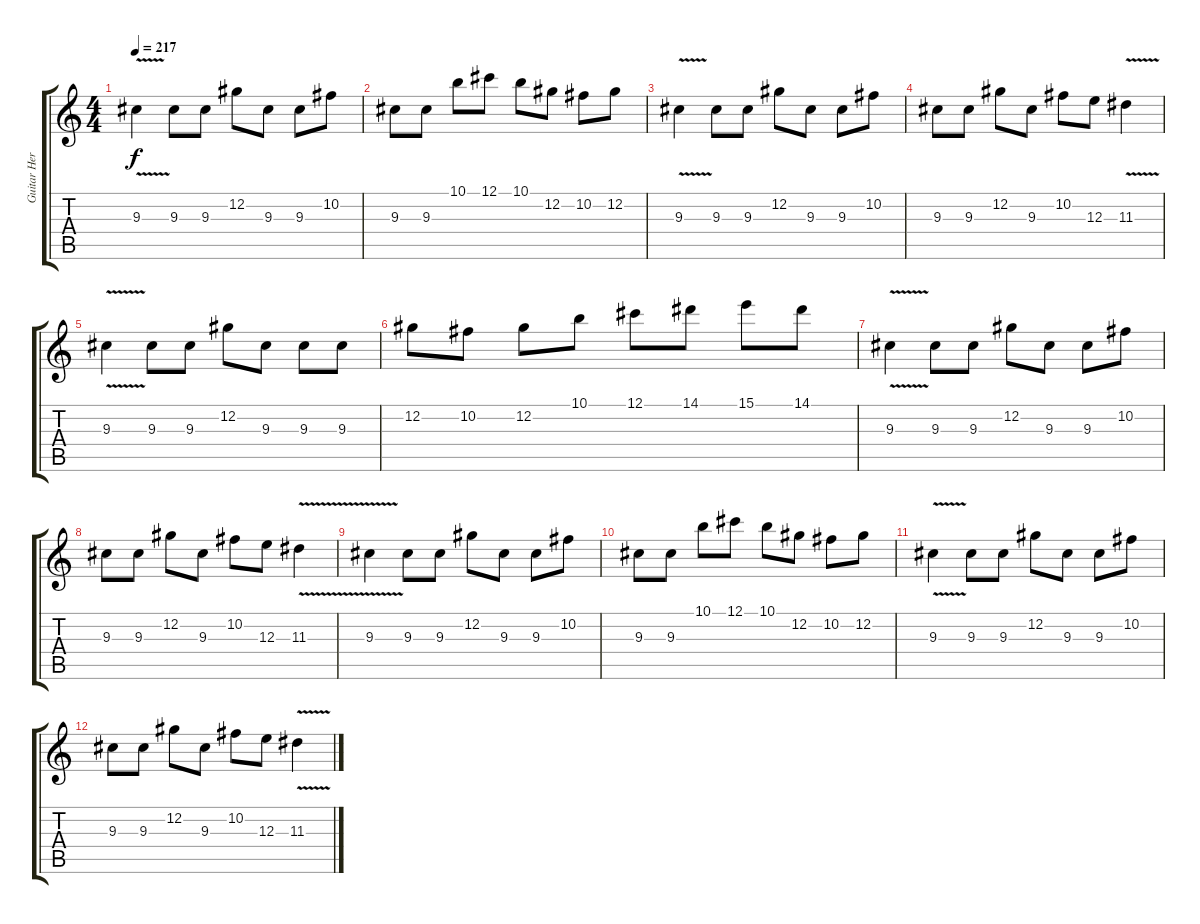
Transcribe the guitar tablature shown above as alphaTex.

\track ("Guitar Hero X" "Guitar Her") {instrument distortionguitar}
\staff {score tabs}
\tuning (Db4 Ab3 E3 B2 Gb2 Db2) {hide}
\ts (4 4)
\tempo 217
\clef g2
\ks c
9.3{v}.4{dy f} 9.3.8 9.3.8 12.2.8 9.3.8 9.3.8 10.2.8 |
9.3.8 9.3.8 10.1.8 12.1.8 10.1.8 12.2.8 10.2.8 12.2.8 |
9.3{v}.4{balance 0} 9.3.8 9.3.8 12.2.8 9.3.8 9.3.8 10.2.8 |
9.3.8 9.3.8 12.2.8 9.3.8 10.2.8 12.3.8 11.3{v}.4 |
9.3{v}.4 9.3.8 9.3.8 12.2.8 9.3.8 9.3.8 9.3.8 |
12.2.8 10.2.8 12.2.8 10.1.8 12.1.8 14.1.8 15.1.8 14.1.8 |
9.3{v}.4 9.3.8 9.3.8 12.2.8 9.3.8 9.3.8 10.2.8 |
9.3.8 9.3.8 12.2.8 9.3.8 10.2.8 12.3.8 11.3{v}.4 |
9.3{v}.4 9.3.8 9.3.8 12.2.8 9.3.8 9.3.8 10.2.8 |
9.3.8 9.3.8 10.1.8 12.1.8 10.1.8 12.2.8 10.2.8 12.2.8 |
9.3{v}.4 9.3.8 9.3.8 12.2.8 9.3.8 9.3.8 10.2.8 |
9.3.8 9.3.8 12.2.8 9.3.8 10.2.8 12.3.8 11.3{v}.4
